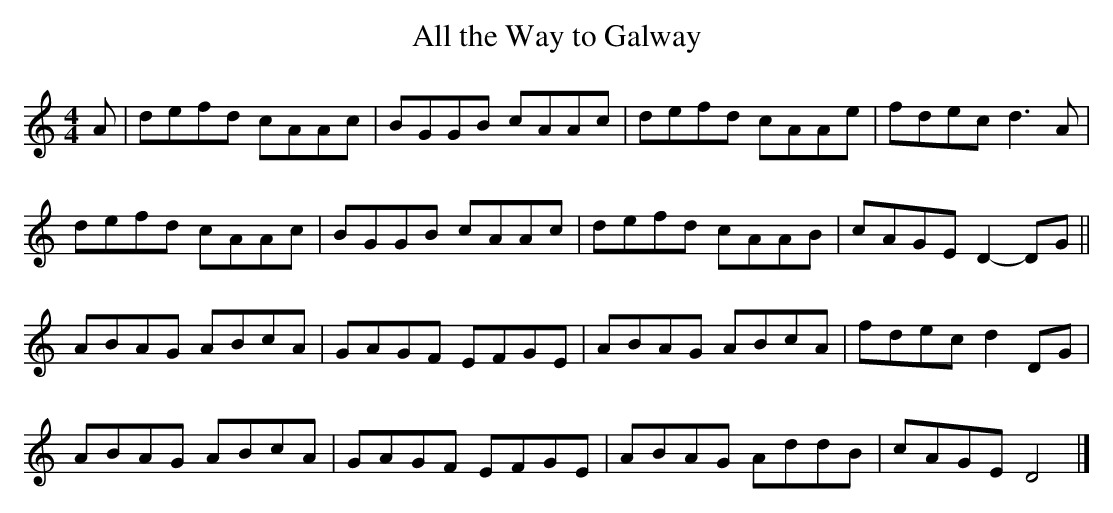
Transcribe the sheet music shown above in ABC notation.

X:1
T: All the Way to Galway
L: 1/8
M: 4/4
K: Ddor
A | defd cAAc | BGGB cAAc | defd cAAe | fdec d3A |
defd cAAc | BGGB cAAc | defd cAAB | cAGE D2-DG ||
ABAG ABcA | GAGF EFGE | ABAG ABcA | fdec d2 DG |
ABAG ABcA | GAGF EFGE | ABAG AddB | cAGE D4 |]
